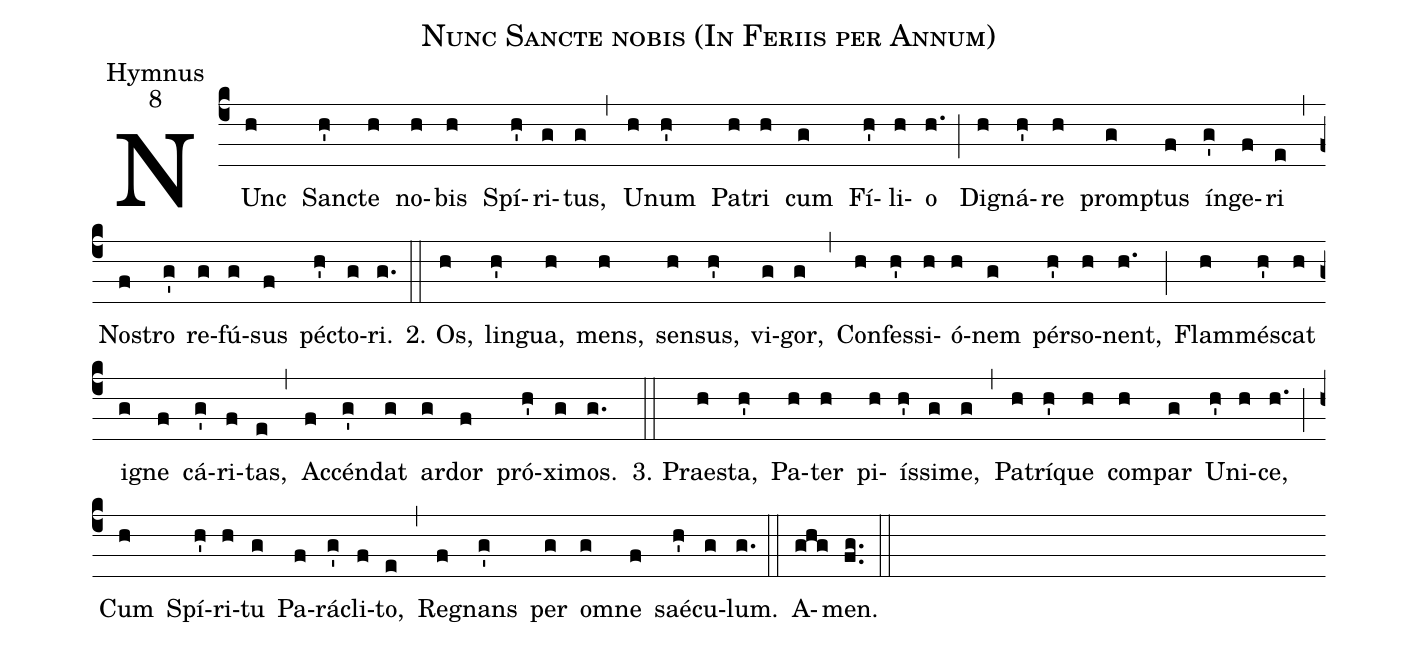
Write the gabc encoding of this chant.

name:Nunc Sancte nobis (In Feriis per Annum);
office-part:Hymnus;
mode:8;
%%
(c4) NUnc(h) San(h')cte(h) no(h)bis(h) Spí(h')ri(g)tus,(g) (,) U(h)num(h') Pa(h)tri(h) cum(g) Fí(h')li(h)o(h.) (;) Di(h)gná(h')re(h) prom(g)ptus(f) ín(g')ge(f)ri(e) (,) No(f)stro(g') re(g)fú(g)sus(f) pé(h')cto(g)ri.(g.) (::)
2. Os,(h) lin(h')gua,(h) mens,(h) sen(h)sus,(h') vi(g)gor,(g) (,) Con(h)fes(h')si(h)ó(h)nem(g) pér(h')so(h)nent,(h.) (;) Flam(h)mé(h')scat(h) i(g)gne(f) cá(g')ri(f)tas,(e) (,) Ac(f)cén(g')dat(g) ar(g)dor(f) pró(h')xi(g)mos.(g.) (::)
3. Prae(h)sta,(h') Pa(h)ter(h) pi(h)ís(h')si(g)me,(g) (,) Pa(h)trí(h')que(h) com(h)par(g) U(h')ni(h)ce,(h.) (;) Cum(h) Spí(h')ri(h)tu(g) Pa(f)rá(g')cli(f)to,(e) (,) Re(f)gnans(g') per(g) o(g)mne(f) saé(h')cu(g)lum.(g.) (::)
A(ghg)men.(fg..) (::)
